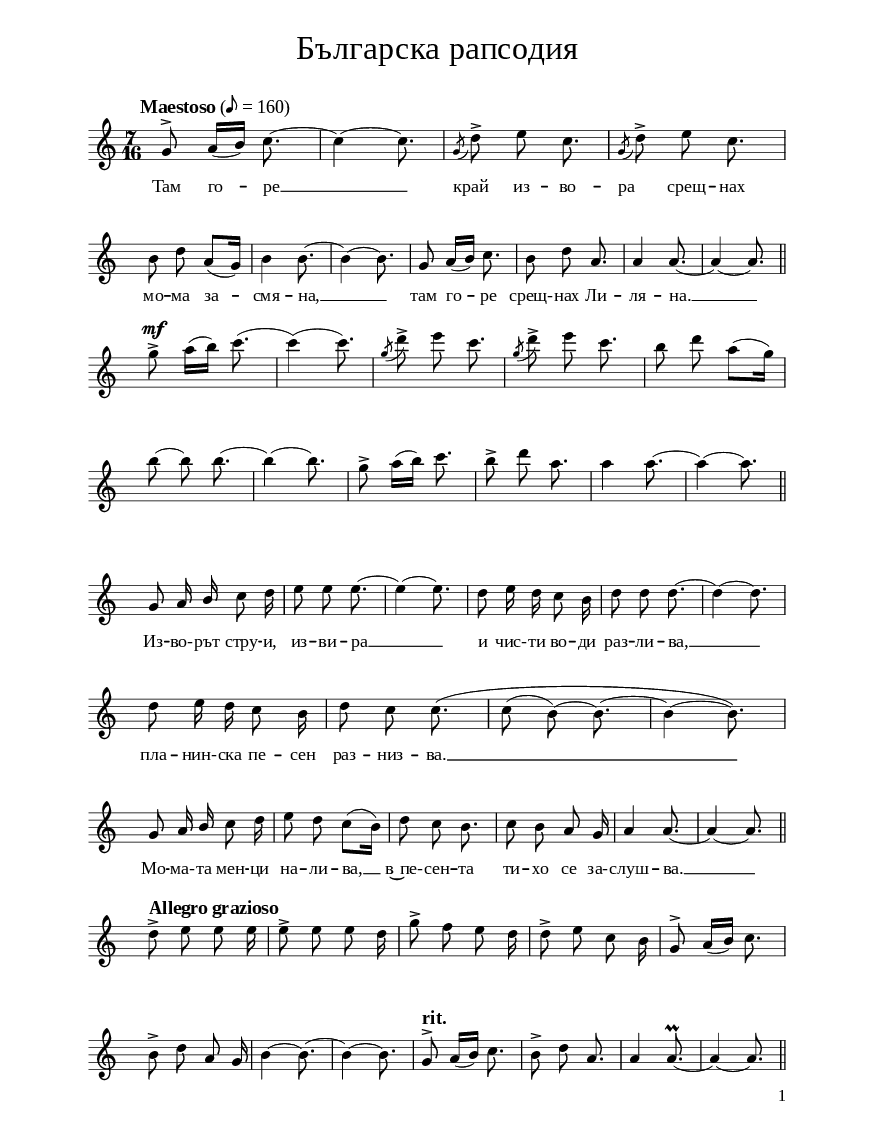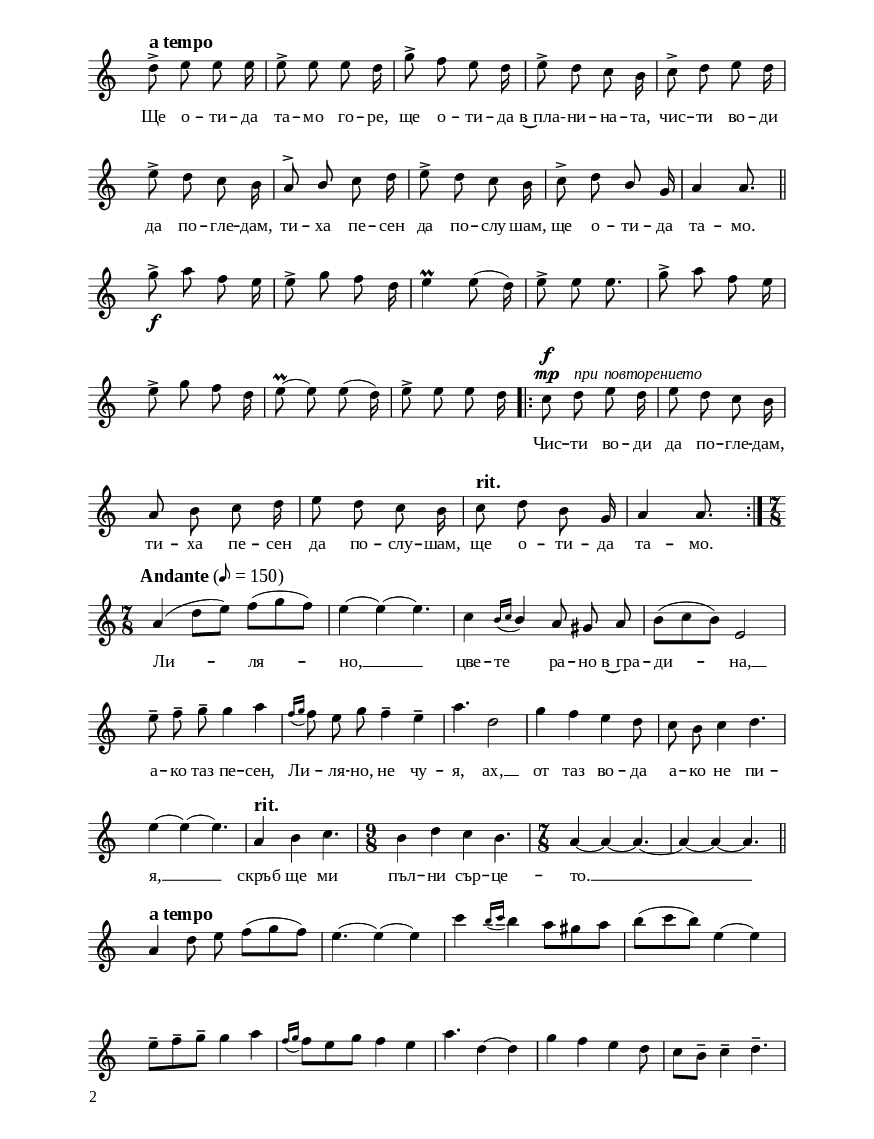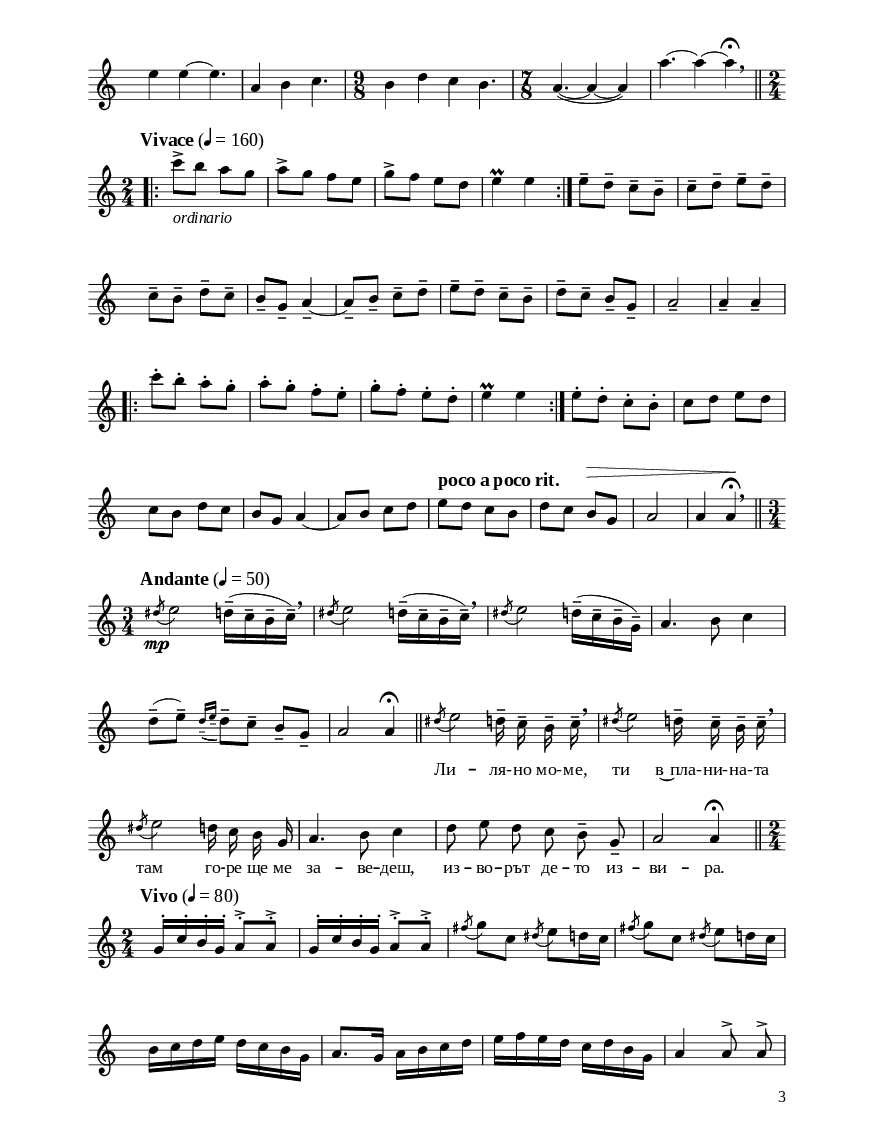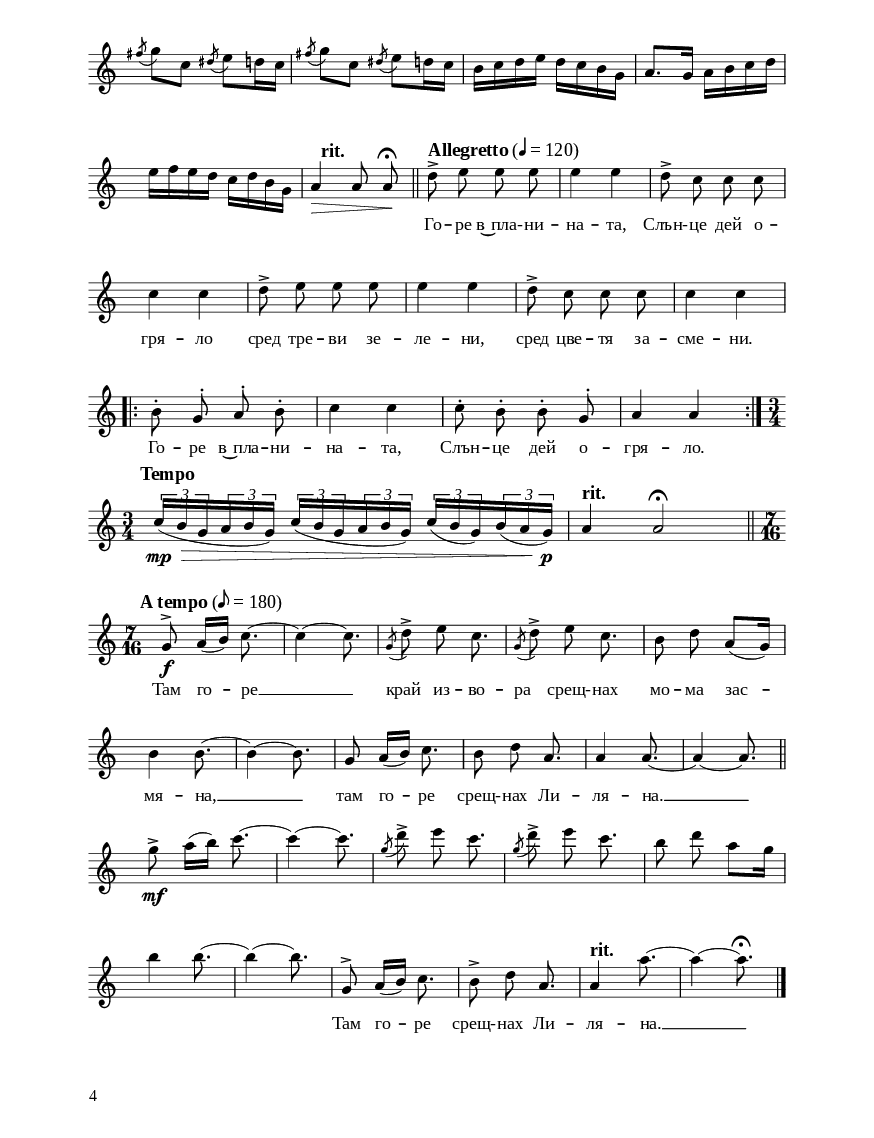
\version "2.24.2"

\include "include/globals.ily"

\bookpart {
  \label #'ref146
  \tocItem \markup "Българска рапсодия"
   \paper {
    print-all-headers = ##t
    print-page-number = ##t
    print-first-page-number = ##t

    % put page numbers on the bottom
    oddHeaderMarkup = \markup ""
    evenHeaderMarkup = \markup ""
    oddFooterMarkup = \markup
    \fill-line {
      ""
      \if \should-print-page-number \fromproperty #'page:page-number-string
    }
    evenFooterMarkup = \markup
    \fill-line {
      \if \should-print-page-number \fromproperty #'page:page-number-string
      ""
    }

    left-margin = 1.5\cm
    right-margin = 1.5\cm
    top-margin = 1.6\cm
    bottom-margin = 1.2\cm
    ragged-bottom = ##t % do not spread the staves to fill the whole vertical space

    % change distance between staves
    system-system-spacing =
    #'((basic-distance . 11)
       (minimum-distance . 6)
       (padding . 1)
       (stretchability . 12))
  }
  \score {
    \include "include/score-layout.ily"

    \new Voice \relative c' {
      \clef treble
      \key c \major
      \time 7/16
      \tempoFunc "Maestoso" 8 "160"
      \autoBeamOff
      g'8^\accent a16([b]) c8. ~ | \noBreak
      c4 ~ c8. | \noBreak
      \acciaccatura {g8} d'^\accent e c8. | \noBreak
      \acciaccatura {g8} d'^\accent e c8. | \break
      b8 d a([g16]) | \noBreak

      b4 b8. ~| b4 ~ b8. | \noBreak
      g8 a16([b]) c8. | \noBreak
      b8 d a8. | \noBreak
      a4 a8. ~ | a4 ~ a8. | \bar "||" \break

      g'8\accent^\mf  a16[(b)] c8.( | \noBreak
      c4)(c8.) | \noBreak
      \acciaccatura {g8} d'8\accent e c8. | \noBreak
      \acciaccatura {g8} d'8\accent e c8. | \noBreak
      b8 d a([g16]) | \break
      b8 ~ b8 b8. ~ | \noBreak
      b4 ~ b8. | \noBreak
      g8 \accent a16 ([b]) c8. | \noBreak
      b8\accent d a8. | \noBreak
      a4 a8. ~ | \noBreak
      a4 ~ a8. | \bar "||" \break

      g,8 a16 \stemUp b \stemNeutral c8 d16 | \noBreak
      e8 e e8. ~ | \noBreak
      e4 ~ e8. | \noBreak
      d8 e16 d16 c8 b16 | \noBreak
      d8 d d8. ~ | \noBreak

      d4 ~ d8. | \break

      d8 e16 d16 c8 b16 | \noBreak
      d8 c8  c8. \( |\noBreak
      c8( b) ~ b8. ~ | \noBreak
      b4 ~ b8. \) | \break
      g8 a16 \stemUp b \stemNeutral c8 d16 | \noBreak
      e8 d c8([b16]) | \noBreak

      d8 c b8. | \noBreak
      c8 b a g16 | \noBreak
      a4 a8. ~| \noBreak
      a4 ~ a8. | \bar "||" \break
      \tempo "Allegro grazioso" d8^\accent e e e16 | \noBreak
      e8^\accent e e d16 | \noBreak

      g8^\accent f e d16 | \noBreak
      d8^\accent e c b16 | \noBreak
      g8^\accent a16([b]) c8. | \break
      b8^\accent d a g16 | \noBreak
      b4~ b8. ~ | \noBreak
      b4 ~ b8. | \noBreak
      \tempo "rit." g8^\accent a16([b]) c8. | \noBreak

      b8^\accent d a8. | \noBreak
      a4 a8.\prall ~ | \noBreak
      a4 ~ a8. | \bar "||" \break
      \tempo "a tempo" d8\accent e e e16 | \noBreak
      e8\accent e e d16 | \noBreak
      g8\accent f e d16 | \noBreak

      e8\accent d c b16 | \noBreak
      c8\accent d e d16 | \break
      e8\accent d c b16 | \noBreak
      a8^\accent \stemUp b \stemNeutral c d16 | \noBreak

      e8\accent d c b16 | \noBreak
      c8\accent d \stemUp b \stemNeutral g16 | \noBreak
      a4 a8. | \bar "||"  \break
      g'8\f^\accent a f e16 | \noBreak
      e8^\accent g f d16 | \noBreak

      e4 \prall e8 (d16) | \noBreak
      e8^\accent e e8. | \noBreak
      g8^\accent a f e16 | \break
      e8^\accent g f d16 | \noBreak
      e8\prall~ e8 e8 (d16) | \noBreak
      e8^\accent e e d16  |  \noBreak

      \bar ".|:"
      c8 ^\markup{ \dynamic f } ^\mp d^\markup{\italic{при повторението} } e d16 | \noBreak
      e8 d c b16 | \break
      a8 b c d16 | \noBreak
      e8 d c b16 | \noBreak
      \tempo "rit." c8 d b g16 | \noBreak
      a4 a8. | \break \bar ":|."

      \time 7/8  \tempoFunc "Andante" 8 "150" a4 (d8[e]) f8([ g f]) | e4 ~ e4 ~ e4. | \noBreak

      c4 \acciaccatura{ b16[c] } \stemUp b4 \stemNeutral a8 gis a8 |  b8([c b])  e,2 | \break

      e'8\tenuto f\tenuto g\tenuto  g4 a4 |  \noBreak

      \acciaccatura {f16[g]}  f8 e g  f4\tenuto e4\tenuto | \noBreak
      a4. d,2 | g4 f e d8 |   c b c4 d4. | \break e4 ~ e4 ~ e4. | \noBreak

      \tempo "rit." a,4 b c4. | \time 9/8 b4 d c b4. | \noBreak
      \time 7/8
      a4 ~ a4 ~ a4. ~ | a4 ~ a4 ~ a4. | \bar "||"  \break
      \tempo "a tempo" a4  d8 e  f([ g f]) | e4. ~ e4 ~ e4 |  \noBreak

      c'4 \acciaccatura{ b16[c] } b4 a8 [gis  a] | b8 ( [c8 b]) e,4 ~ e4 | \break


      e8\tenuto[f\tenuto g\tenuto] g4 a4 | \noBreak
      \acciaccatura { f16[g] } f8[e g] f4 e | \noBreak

      a4. d,4 ~ d4 | \noBreak
      g4 f e d8 | \noBreak

      c [b\tenuto] c4\tenuto d4.\tenuto| \break e4 e4 ~ e4. | 
      a,4 b c4. | \time 9/8 b4 d c b4. | \noBreak
      \time 7/8 a4.~ ( a4 ~ a4) | a'4. ~ a4 ~ a4 \fermata \breathe | \bar "|" \time 2/4 \break    \bar ".|:-||"

      \tempoFunc "Vivace" 4 "160"  c8_\markup{ \italic {ordinario} }\accent[b] a[g] | \noBreak
      a\accent[g] f[e] | \noBreak
      g\accent[f] e[d] | \noBreak
      e4\prall e | \noBreak \bar ":|."

      e8\tenuto[d]\tenuto c\tenuto[b]\tenuto | \noBreak
      c\tenuto[d]\tenuto e\tenuto[d]\tenuto | \break

      c\tenuto[b]\tenuto d\tenuto[c]\tenuto | \noBreak
      b\tenuto[g]\tenuto a4\tenuto~ | \noBreak
      a8\tenuto[b]\tenuto c\tenuto[d]\tenuto | \noBreak
      e\tenuto[d]\tenuto c\tenuto[b]\tenuto | \noBreak
      d\tenuto[c]\tenuto b\tenuto[g]\tenuto | \noBreak
      a2\tenuto | \noBreak
      a4\tenuto a\tenuto | \break \bar ".|:-|"


      c'8\staccato[b]\staccato a\staccato[g]\staccato | \noBreak
      a\staccato[g]\staccato f\staccato[e]\staccato | \noBreak
      g\staccato[f]\staccato e\staccato[d]\staccato | \noBreak
      e4\prall e | \noBreak  \bar ":|."

      e8\staccato[d]\staccato c\staccato[b]\staccato | \noBreak
      c[d] e[d] | \break

      c[b] d[c] | \noBreak
      b[g] a4~ | \noBreak
      a8[b] c[d] | \noBreak
      \tempo "poco a poco rit." e [d] c[b] | \noBreak
      d [c]  b^\>[g]  | \noBreak
      a2 | \noBreak
      a4 a \! \fermata \breathe | \bar "||" \time 3/4 \break

      \tempoFunc "Andante" 4 "50" \acciaccatura { dis8\mp } e2 d16\tenuto([c\tenuto b\tenuto c\tenuto]) \breathe | \noBreak
      \acciaccatura { dis8 } e2 d16\tenuto([c\tenuto  b\tenuto  c\tenuto]) \breathe | \noBreak
      \acciaccatura { dis8 } e2 d16\tenuto([c\tenuto b\tenuto g\tenuto]) | \noBreak
      a4. b8 c4 \break

      d8\tenuto([e\tenuto]) \acciaccatura { d16\tenuto([e\tenuto] } d8\tenuto)[c\tenuto] b\tenuto [g\tenuto] | \noBreak
      a2 a4 \fermata \bar "||" \noBreak
      \acciaccatura { dis8 } e2 d16\tenuto c\tenuto b\tenuto c\tenuto \breathe | \noBreak
      \acciaccatura { dis8 } e2 d16\tenuto c\tenuto b\tenuto c\tenuto  \breathe | \break

      \acciaccatura { dis8 } e2 d16 c b g | \noBreak
      a4. b8 c4 | \noBreak
      d8 e d c b\tenuto g\tenuto | \noBreak
      a2 a4 \fermata | \noBreak \bar "||" \time 2/4 \break

      \tempoFunc "Vivo" 4 "80" g16^\staccato[c^\staccato b^\staccato g^\staccato] a8^\staccato ^\accent[a^\staccato ^\accent] | \noBreak
      g16^\staccato[c^\staccato b^\staccato g^\staccato] a8^\staccato^\accent[a^\staccato^\accent] | \noBreak
      \acciaccatura { fis'8 } g[c,] \acciaccatura { dis } e[d16 c] | \noBreak
      \acciaccatura { fis8 } g[c,] \acciaccatura { dis } e[d16 c] | \break

      b16[c d e] d[c b g] | \noBreak
      a8.[g16] a[b c d] | \noBreak
      e[f e d] c[d b g] | \noBreak
      a4 a8^\accent a^\accent \break

      \acciaccatura { fis'8 } g[c,] \acciaccatura { dis } e[d16 c] | \noBreak
      \acciaccatura { fis8 } g[c,] \acciaccatura { dis } e[d16 c] | \noBreak
      b[c d e] d[c b g] | \noBreak
      a8.[g16] a[b c d] | \break

      e[f e d] c[d b g] | \noBreak
      \tempo "  rit." a4\>  a8 a \!  \fermata | \bar "||" \noBreak
      \tempoFunc "Allegretto" 4 "120" d^\accent e e e | \noBreak
      e4 e | \noBreak
      d8^\accent c c c | \break

      c4 c | \noBreak
      d8^\accent e e e | \noBreak
      e4 e | \noBreak
      d8^\accent c c c | \noBreak
      c4 c | \break \bar ".|:-|"
      b8^\staccato g^\staccato a^\staccato b^\staccato | \noBreak
      c4 c | \noBreak
      c8^\staccato b^\staccato b^\staccato g^\staccato | \noBreak
      a4 a |
      \time 3/4 \break \bar ":|."

      \override TupletBracket.positions = #'(3 . 3)
      \tempo "Tempo"
      \tuplet 3/2 8 { c16\>\mp([b g a b g]) c16([b g a b g]) c16([b g) b(a g\!\p])  } | \noBreak
      \tempo"rit." a4 a2 \fermata | \bar "||" \time 7/16 \break

      \tempoFunc "A tempo" 8 "180" g8\f^\accent a16([b]) c8.~ | \noBreak
      c4~ c8. | \noBreak
      \acciaccatura { g8 } d'^\accent e c8. | \noBreak
      \acciaccatura { g8 } d'^\accent e c8. | \noBreak
      b8 d a([g16]) | \break
      b4 b8. ~ | b4 ~ b8. |\noBreak
      g8 a16([b]) c8. | \noBreak
      b8 d a8. | \noBreak
      a4 a8. ~ | a4 ~ a8. \bar "||" \break
      g'8\mf\accent a16([b]) c8.~ | \noBreak
      c4~ c8. | \noBreak
      \acciaccatura { g8 } d'8\accent e c8. | \noBreak

      \acciaccatura { g8 } d'8\accent e c8. | \noBreak
      b8 d a[g16]| \break
      b4 b8. ~ | b4 ~ b8. | \noBreak
      g,8^\accent a16([b]) c8. | \noBreak
      b8^\accent d a8. \tempo "rit." | \noBreak
      a4 a'8. ~ | \noBreak
      a4 ~ a8. \fermata | \bar "|."
    }

    \addlyrics {
      Там го -- ре __ край из -- во -- ра срещ -- нах мо -- ма за --
      смя -- на, __ там го -- ре "срещ-" -- нах Ли -- ля -- на. __ ""
      \repeat unfold 21 { \skip 1 }
      Из -- "во-" -- рът стру -- и, из -- ви -- ра __ и "чис-" -- ти во -- ди раз -- ли -- ва, __
      пла -- "нин-" -- ска пе -- сен раз -- низ -- ва. __
      \repeat unfold 1 { \skip 1 }
      Mо -- "ма-" -- та мен -- ци на -- ли -- ва, __
      "в~пе-" -- сен -- та ти -- хо се "за-" -- слуш -- ва. __ ""
      \repeat unfold 31 { \skip 1  }
      Ще о -- ти -- да та -- мо го -- ре, ще о -- ти -- да
      "в~пла-" -- ни -- на -- та, чис -- ти во -- ди да по -- гле -- дам, ти -- ха пе -- сен
      да по -- слу -- шам, ще о -- ти -- да та -- мо.
      \repeat unfold 27 { \skip 2 }
      Чис -- ти во -- ди да по -- гле -- дам, ти -- ха пе -- сен да по -- слу -- шам,
      ще о -- ти -- да та -- мо. Ли -- ля -- но, __
      цве -- те ра -- но в~гра -- ди -- на, __ а -- ко таз пе -- сен,
      Ли -- ля -- но, не чу -- я, ах, __ от таз во -- да а -- ко не пи -- я, __
      скръб ще ми пъл -- ни сър -- це -- то. __ ""
      \repeat unfold 97 { \skip 1 }
      Ли -- "ля-" -- но "мо-" -- ме, ти "в~пла-" -- "ни-" -- "на-" -- та
      там го -- ре ще ме за -- ве -- деш, из -- во -- рът де -- то из -- ви -- ра.
      \repeat unfold 30 { \skip 1 }
      Го -- ре "в~пла-" -- ни -- на -- та, "Слън-" -- це дей о --
      гря -- ло сред тре -- ви зе -- ле -- ни, сред цве -- тя за -- сме -- ни.
      Го -- ре в~пла -- ни -- на -- та, Слън -- це дей о -- гря -- ло.
      \repeat unfold 5 { \skip 1 }
      Там го -- ре __ край из -- во -- ра "срещ-" -- нах мо -- ма зас -- мя -- на, __
      там го -- ре "срещ-" -- нах Ли -- ля -- на. __ ""
      \repeat unfold 13 { \skip 1 }
      Там го -- ре "срещ-" -- нах Ли -- ля -- на. __ ""
    }

    \header {
      title = \titleFunc "Българска рапсодия" "Bălgarska rapsodija"
    }

    \midi{}

  } % score
  

} % bookpart
